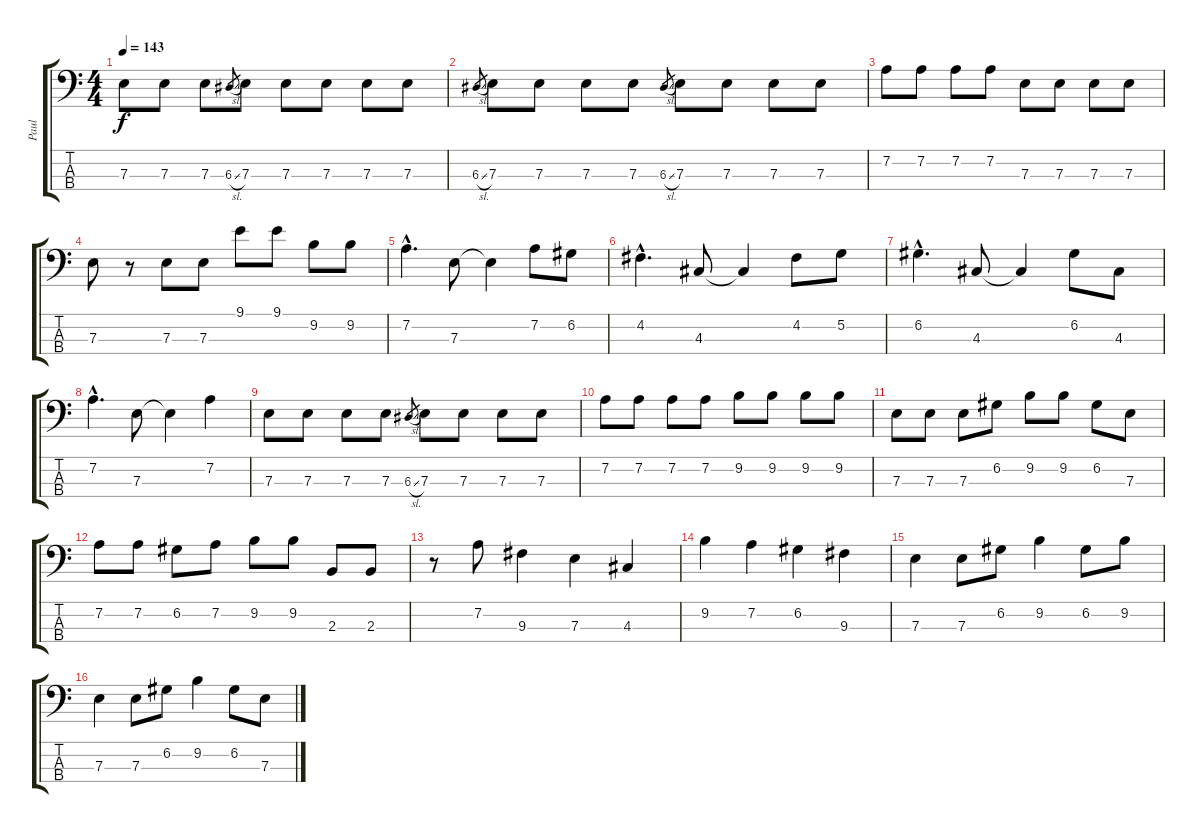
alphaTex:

\track ("Paul" "Paul") {instrument electricbassfinger}
\staff {score tabs}
\tuning (G2 D2 A1 E1) {hide}
\ts (4 4)
\tempo 143
\clef f4
\ks c
7.3.8{dy f} 7.3.8 7.3.8 6.3{sl}.8{gr} 7.3.8 7.3.8 7.3.8 7.3.8 7.3.8 |
6.3{sl}.8{gr} 7.3.8 7.3.8 7.3.8 7.3.8 6.3{sl}.8{gr} 7.3.8 7.3.8 7.3.8 7.3.8 |
7.2.8 7.2.8 7.2.8 7.2.8 7.3.8 7.3.8 7.3.8 7.3.8 |
7.3.8 r.8 7.3.8 7.3.8 9.1.8 9.1.8 9.2.8 9.2.8 |
7.2{hac}.4{d} 7.3.8 7.3{t}.4 7.2.8 6.2.8 |
4.2{hac}.4{d} 4.3.8 4.3{t}.4 4.2.8 5.2.8 |
6.2{hac}.4{d} 4.3.8 4.3{t}.4 6.2.8 4.3.8 |
7.2{hac}.4{d} 7.3.8 7.3{t}.4 7.2.4 |
7.3.8 7.3.8 7.3.8 7.3.8 6.3{sl}.8{gr} 7.3.8 7.3.8 7.3.8 7.3.8 |
7.2.8 7.2.8 7.2.8 7.2.8 9.2.8 9.2.8 9.2.8 9.2.8 |
7.3.8 7.3.8 7.3.8 6.2.8 9.2.8 9.2.8 6.2.8 7.3.8 |
7.2.8 7.2.8 6.2.8 7.2.8 9.2.8 9.2.8 2.3.8 2.3.8 |
r.8 7.2.8 9.3.4 7.3.4 4.3.4 |
9.2.4 7.2.4 6.2.4 9.3.4 |
7.3.4 7.3.8 6.2.8 9.2.4 6.2.8 9.2.8 |
7.3.4 7.3.8 6.2.8 9.2.4 6.2.8 7.3.8
